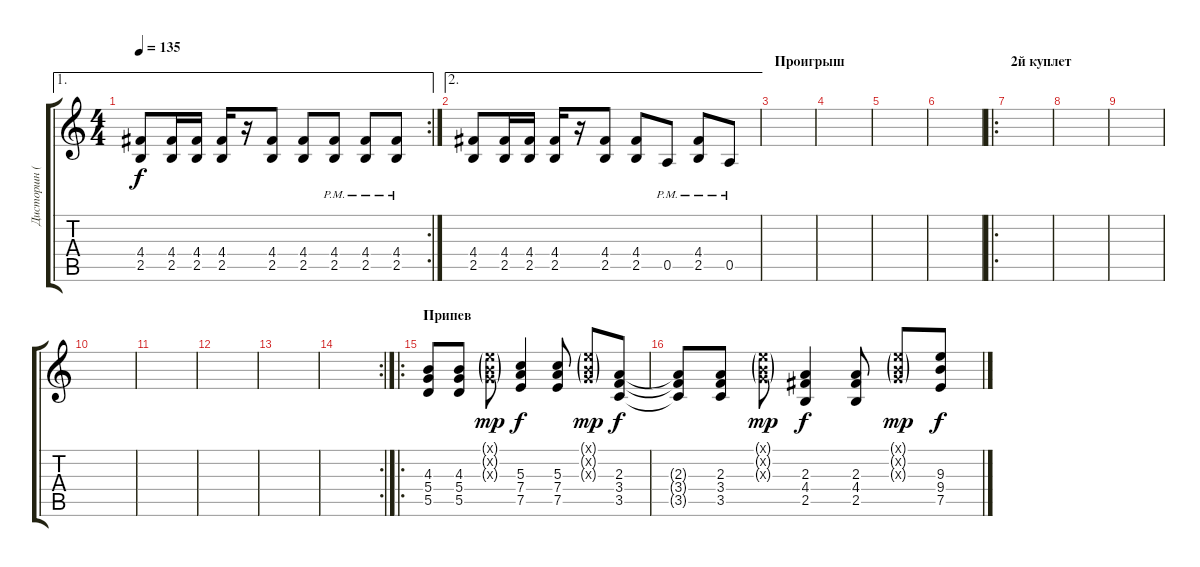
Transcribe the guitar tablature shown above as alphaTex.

\track ("Дисторшн (Чуйков)" "Дисторшн (") {instrument distortionguitar}
\staff {score tabs}
\tuning (E4 B3 G3 D3 A2 E2) {hide}
\ae 1
\rc 2
\ts (4 4)
\tempo 135
\clef g2
\ks c
(4.4 2.5).8{dy f} (4.4 2.5).16 (4.4 2.5).16 (4.4 2.5).16 r.16 (4.4 2.5).8 (4.4 2.5).8 (4.4{pm} 2.5{pm}).8 (4.4{pm} 2.5{pm}).8 (4.4{pm} 2.5{pm}).8 |
\ae 2
(4.4 2.5).8 (4.4 2.5).16 (4.4 2.5).16 (4.4 2.5).16 r.16 (4.4 2.5).8 (4.4 2.5).8 0.5{pm}.8 (4.4{pm} 2.5{pm}).8 0.5{pm}.8 |
\section ("" "Проигрыш")
|
|
|
|
\ro
\section ("" "2й куплет")
|
|
|
|
|
|
|
\rc 2
|
\ro
\section ("" "Припев")
(4.3 5.4 5.5).8{instrument overdrivenguitar} (4.3 5.4 5.5).8 (0.1{g x} 0.2{g x} 0.3{g x}).8{dy mp} (5.3 7.4 7.5).4{dy f} (5.3 7.4 7.5).8 (0.1{g x} 0.2{g x} 0.3{g x}).8{dy mp} (2.3 3.4 3.5).8{dy f} |
(2.3{t} 3.4{t} 3.5{t}).8 (2.3 3.4 3.5).8 (0.1{g x} 0.2{g x} 0.3{g x}).8{dy mp} (2.3 4.4 2.5).4{dy f} (2.3 4.4 2.5).8 (0.1{g x} 0.2{g x} 0.3{g x}).8{dy mp} (9.3 9.4 7.5).8{dy f}
